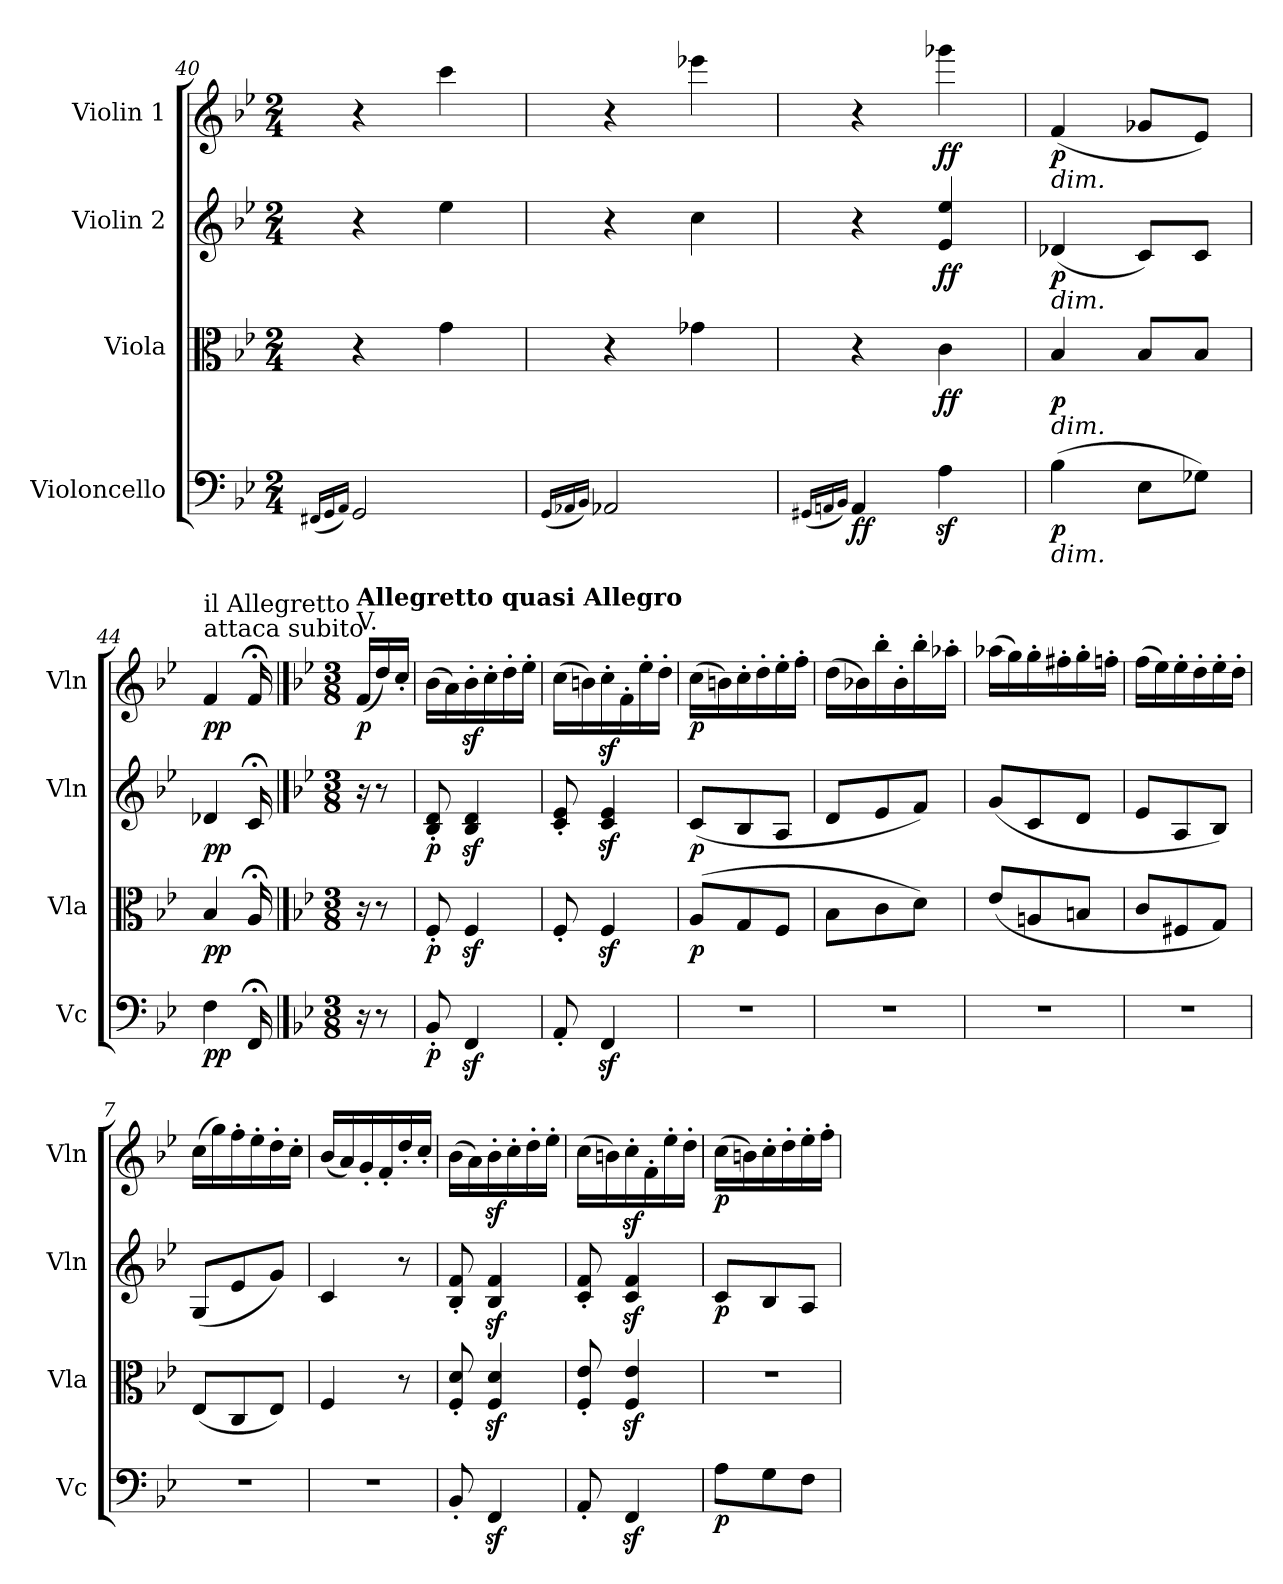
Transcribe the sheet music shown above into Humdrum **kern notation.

**kern	**dynam	**kern	**dynam	**kern	**dynam	**kern	**dynam
*part4	*part4	*part3	*part3	*part2	*part2	*part1	*part1
*staff4	*staff4	*staff3	*staff3	*staff2	*staff2	*staff1	*staff1
*I"Violoncello	*	*I"Viola	*	*I"Violin 2	*	*I"Violin 1	*
*I'Vc	*	*I'Vla	*	*I'Vln	*	*I'Vln	*
*clefF4	*	*clefC3	*	*clefG2	*	*clefG2	*
*k[b-e-]	*	*k[b-e-]	*	*k[b-e-]	*	*k[b-e-]	*
*M2/4	*	*M2/4	*	*M2/4	*	*M2/4	*
=40	=40	=40	=40	=40	=40	=40	=40
(16qFF#X/LL	.	.	.	.	.	.	.
16qGG/	.	.	.	.	.	.	.
16qAA/JJ)	.	.	.	.	.	.	.
2GG/	.	4r	.	4r	.	4r	.
.	.	4g\	.	4ee-\	.	4ccc\	.
=41	=41	=41	=41	=41	=41	=41	=41
(16qGG/LL	.	.	.	.	.	.	.
16qAA-X/	.	.	.	.	.	.	.
16qBB-/JJ)	.	.	.	.	.	.	.
2AA-X/	.	4r	.	4r	.	4r	.
.	.	4g-X\	.	4cc\	.	4eee-X\	.
=42	=42	=42	=42	=42	=42	=42	=42
(16qGG#X/LL	.	.	.	.	.	.	.
16qAAn/	.	.	.	.	.	.	.
16qBB-/JJ)	.	.	.	.	.	.	.
!	!LO:DY:b	!	!	!	!	!	!
4AA/	ff	4r	.	4r	.	4r	.
!	!	!	!LO:DY:b	!	!LO:DY:b	!	!LO:DY:b
4Az<\	.	4c\	ff	4e-/ 4ee-/	ff	4ggg-X\	ff
=43	=43	=43	=43	=43	=43	=43	=43
!	!	!	!	!	!	!LO:TX:b:i:t=dim.	!
!	!	!	!	!LO:TX:b:i:t=dim.	!	!	!
!	!	!LO:TX:b:i:t=dim.	!	!	!	!	!
!LO:TX:b:i:t=dim.	!	!	!	!	!	!	!
!	!LO:DY:b	!	!LO:DY:b	!	!LO:DY:b	!	!LO:DY:b
(4B-\	p	4B-/	p	(4d-X/	p	(4f/	p
8E-\L	.	8B-/L	.	8c/L)	.	8g-X/L	.
8G-X\J)	.	8B-/J	.	8c/J	.	8e-/J)	.
=44	=44	=44	=44	=44	=44	=44	=44
!	!	!	!	!	!	!LO:TX:a:t=attaca subito	!
!	!	!	!	!	!	!LO:TX:a:t=il Allegretto	!
!	!LO:DY:b	!	!LO:DY:b	!	!LO:DY:b	!	!LO:DY:b
4F\	pp	4B-/	pp	4d-X/	pp	4f/	pp
16FF;</	.	16A;</	.	16c;</	.	16f;</	.
!!LO:PB:g=z
==	==	==	==	==	==	==	==
*k[b-e-]	*	*k[b-e-]	*	*k[b-e-]	*	*k[b-e-]	*
*M3/8	*	*M3/8	*	*M3/8	*	*M3/8	*
!	!	!	!	!	!	!LO:TX:a:t=V.	!
!	!	!	!	!	!	!LO:TX:a:B:t=Allegretto quasi Allegro	!
!	!	!	!	!	!	!	!LO:DY:b
16r	.	16r	.	16r	.	(16f/LL	p
8r	.	8r	.	8r	.	16dd/)	.
.	.	.	.	.	.	16cc'/JJ	.
=1	=1	=1	=1	=1	=1	=1	=1
!	!LO:DY:b	!	!LO:DY:b	!	!LO:DY:b	!	!
8BB-'/	p	8F'/	p	8B-/' 8d/'	p	(16b-\LL	.
.	.	.	.	.	.	16a\)	.
4FFz</	.	4Fz</	.	4B-/z< 4d/z<	.	16b-z<'\	.
.	.	.	.	.	.	16cc'\	.
.	.	.	.	.	.	16dd'\	.
.	.	.	.	.	.	16ee-'\JJ	.
=2	=2	=2	=2	=2	=2	=2	=2
8AA'/	.	8F'/	.	8c/' 8e-/'	.	(16cc\LL	.
.	.	.	.	.	.	16bn\)	.
4FFz</	.	4Fz</	.	4c/z< 4e-/z<	.	16ccz<'\	.
.	.	.	.	.	.	16f'\	.
.	.	.	.	.	.	16ee-'\	.
.	.	.	.	.	.	16dd'\JJ	.
=3	=3	=3	=3	=3	=3	=3	=3
!	!	!	!LO:DY:b	!	!LO:DY:b	!	!LO:DY:b
4.r	.	(8A/L	p	(8c/L	p	(16cc\LL	p
.	.	.	.	.	.	16bn\)	.
.	.	8G/	.	8B-/	.	16cc'\	.
.	.	.	.	.	.	16dd'\	.
.	.	8F/J	.	8A/J	.	16ee-'\	.
.	.	.	.	.	.	16ff'\JJ	.
=4	=4	=4	=4	=4	=4	=4	=4
4.r	.	8B-\L	.	8d/L	.	(16dd\LL	.
.	.	.	.	.	.	16b-X\)	.
.	.	8c\	.	8e-/	.	16bb-'\	.
.	.	.	.	.	.	16b-'\	.
.	.	8d\J)	.	8f/J)	.	16bb-'\	.
.	.	.	.	.	.	16aa-X'\JJ	.
=5	=5	=5	=5	=5	=5	=5	=5
4.r	.	(8e-/L	.	(8g/L	.	(16aa-X\LL	.
.	.	.	.	.	.	16gg\)	.
.	.	8An/	.	8c/	.	16gg'\	.
.	.	.	.	.	.	16ff#X'\	.
.	.	8Bn/J	.	8d/J	.	16gg'\	.
.	.	.	.	.	.	16ffn'\JJ	.
!!LO:LB:g=z
=6	=6	=6	=6	=6	=6	=6	=6
4.r	.	8c/L	.	8e-/L	.	(16ff\LL	.
.	.	.	.	.	.	16ee-\)	.
.	.	8F#X/	.	8A/	.	16ee-'\	.
.	.	.	.	.	.	16dd'\	.
.	.	8G/J)	.	8B-/J)	.	16ee-'\	.
.	.	.	.	.	.	16dd'\JJ	.
=7	=7	=7	=7	=7	=7	=7	=7
4.r	.	(8E-/L	.	(8G/L	.	(16cc\LL	.
.	.	.	.	.	.	16gg\)	.
.	.	8C/	.	8e-/	.	16ff'\	.
.	.	.	.	.	.	16ee-'\	.
.	.	8E-/J)	.	8g/J)	.	16dd'\	.
.	.	.	.	.	.	16cc'\JJ	.
=8	=8	=8	=8	=8	=8	=8	=8
4.r	.	4F/	.	4c/	.	(16b-/LL	.
.	.	.	.	.	.	16a/)	.
.	.	.	.	.	.	16g'/	.
.	.	.	.	.	.	16f'/	.
.	.	8r	.	8r	.	16dd'/	.
.	.	.	.	.	.	16cc'/JJ	.
!!LO:LB:g=z
=9	=9	=9	=9	=9	=9	=9	=9
8BB-'/	.	8F/' 8d/'	.	8B-/' 8f/'	.	(16b-\LL	.
.	.	.	.	.	.	16a\)	.
4FFz</	.	4F/z< 4d/z<	.	4B-/z< 4f/z<	.	16b-z<'\	.
.	.	.	.	.	.	16cc'\	.
.	.	.	.	.	.	16dd'\	.
.	.	.	.	.	.	16ee-'\JJ	.
=10	=10	=10	=10	=10	=10	=10	=10
8AA'/	.	8F/' 8e-/'	.	8c/' 8f/'	.	(16cc\LL	.
.	.	.	.	.	.	16bn\)	.
4FFz</	.	4F/z< 4e-/z<	.	4c/z< 4f/z<	.	16ccz<'\	.
.	.	.	.	.	.	16f'\	.
.	.	.	.	.	.	16ee-'\	.
.	.	.	.	.	.	16dd'\JJ	.
=11	=11	=11	=11	=11	=11	=11	=11
!	!LO:DY:b	!	!	!	!LO:DY:b	!	!LO:DY:b
8A\L	p	4.r	.	8c/L	p	(16cc\LL	p
.	.	.	.	.	.	16bn\)	.
8G\	.	.	.	8B-/	.	16cc'\	.
.	.	.	.	.	.	16dd'\	.
8F\J	.	.	.	8A/J	.	16ee-'\	.
.	.	.	.	.	.	16ff'\JJ	.
=	=	=	=	=	=	=	=
*-	*-	*-	*-	*-	*-	*-	*-
